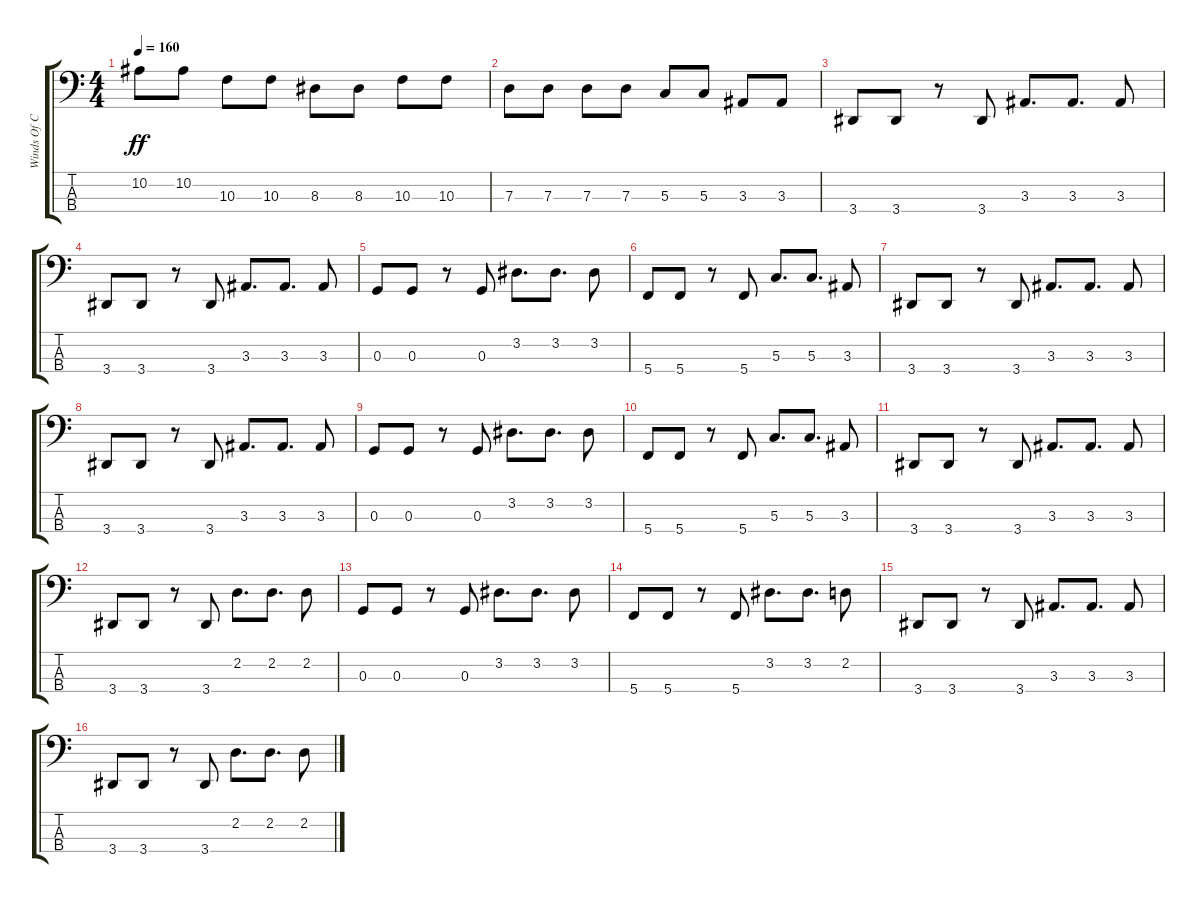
\track ("Winds Of Connor" "Winds Of C") {instrument electricbassfinger}
\staff {score tabs}
\tuning (F2 C2 G1 C1) {hide}
\ts (4 4)
\tempo 160
\clef f4
\ks c
10.2.8{dy ff} 10.2.8 10.3.8 10.3.8 8.3.8 8.3.8 10.3.8 10.3.8 |
7.3.8 7.3.8 7.3.8 7.3.8 5.3.8 5.3.8 3.3.8 3.3.8 |
3.4.8 3.4.8 r.8 3.4.8 3.3.8{d} 3.3.8{d} 3.3.8 |
3.4.8 3.4.8 r.8 3.4.8 3.3.8{d} 3.3.8{d} 3.3.8 |
0.3.8 0.3.8 r.8 0.3.8 3.2.8{d} 3.2.8{d} 3.2.8 |
5.4.8 5.4.8 r.8 5.4.8 5.3.8{d} 5.3.8{d} 3.3.8 |
3.4.8 3.4.8 r.8 3.4.8 3.3.8{d} 3.3.8{d} 3.3.8 |
3.4.8 3.4.8 r.8 3.4.8 3.3.8{d} 3.3.8{d} 3.3.8 |
0.3.8 0.3.8 r.8 0.3.8 3.2.8{d} 3.2.8{d} 3.2.8 |
5.4.8 5.4.8 r.8 5.4.8 5.3.8{d} 5.3.8{d} 3.3.8 |
3.4.8 3.4.8 r.8 3.4.8 3.3.8{d} 3.3.8{d} 3.3.8 |
3.4.8 3.4.8 r.8 3.4.8 2.2.8{d} 2.2.8{d} 2.2.8 |
0.3.8 0.3.8 r.8 0.3.8 3.2.8{d} 3.2.8{d} 3.2.8 |
5.4.8 5.4.8 r.8 5.4.8 3.2.8{d} 3.2.8{d} 2.2.8 |
3.4.8 3.4.8 r.8 3.4.8 3.3.8{d} 3.3.8{d} 3.3.8 |
3.4.8 3.4.8 r.8 3.4.8 2.2.8{d} 2.2.8{d} 2.2.8
